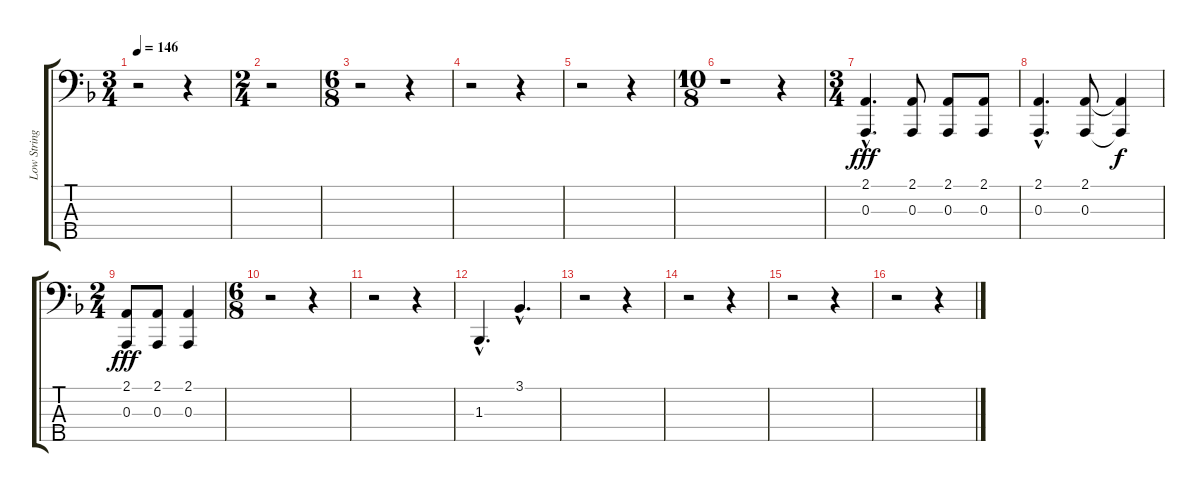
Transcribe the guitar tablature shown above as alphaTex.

\track ("Low Strings" "Low String") {instrument stringensemble1}
\staff {score tabs}
\tuning (G2 D2 A1 E1 B0) {hide}
\ts (3 4)
\tempo 146
\clef f4
\ks f
r.2{dy fff} r.4 |
\ts (2 4)
r.2 |
\ts (6 8)
r.2 r.4 |
r.2 r.4 |
r.2 r.4 |
\ts (10 8)
r.1 r.4 |
\ts (3 4)
(2.1{hac} 0.3{hac}).4{d} (2.1 0.3).8 (2.1 0.3).8 (2.1 0.3).8 |
(2.1{hac} 0.3{hac}).4{d} (2.1 0.3).8 (2.1{t} 0.3{t}).4{dy f} |
\ts (2 4)
(2.1 0.3).8{dy fff} (2.1 0.3).8 (2.1 0.3).4 |
\ts (6 8)
r.2 r.4 |
r.2 r.4 |
1.3{hac}.4{d} 3.1{hac}.4{d} |
r.2 r.4 |
r.2 r.4 |
r.2 r.4 |
r.2 r.4
